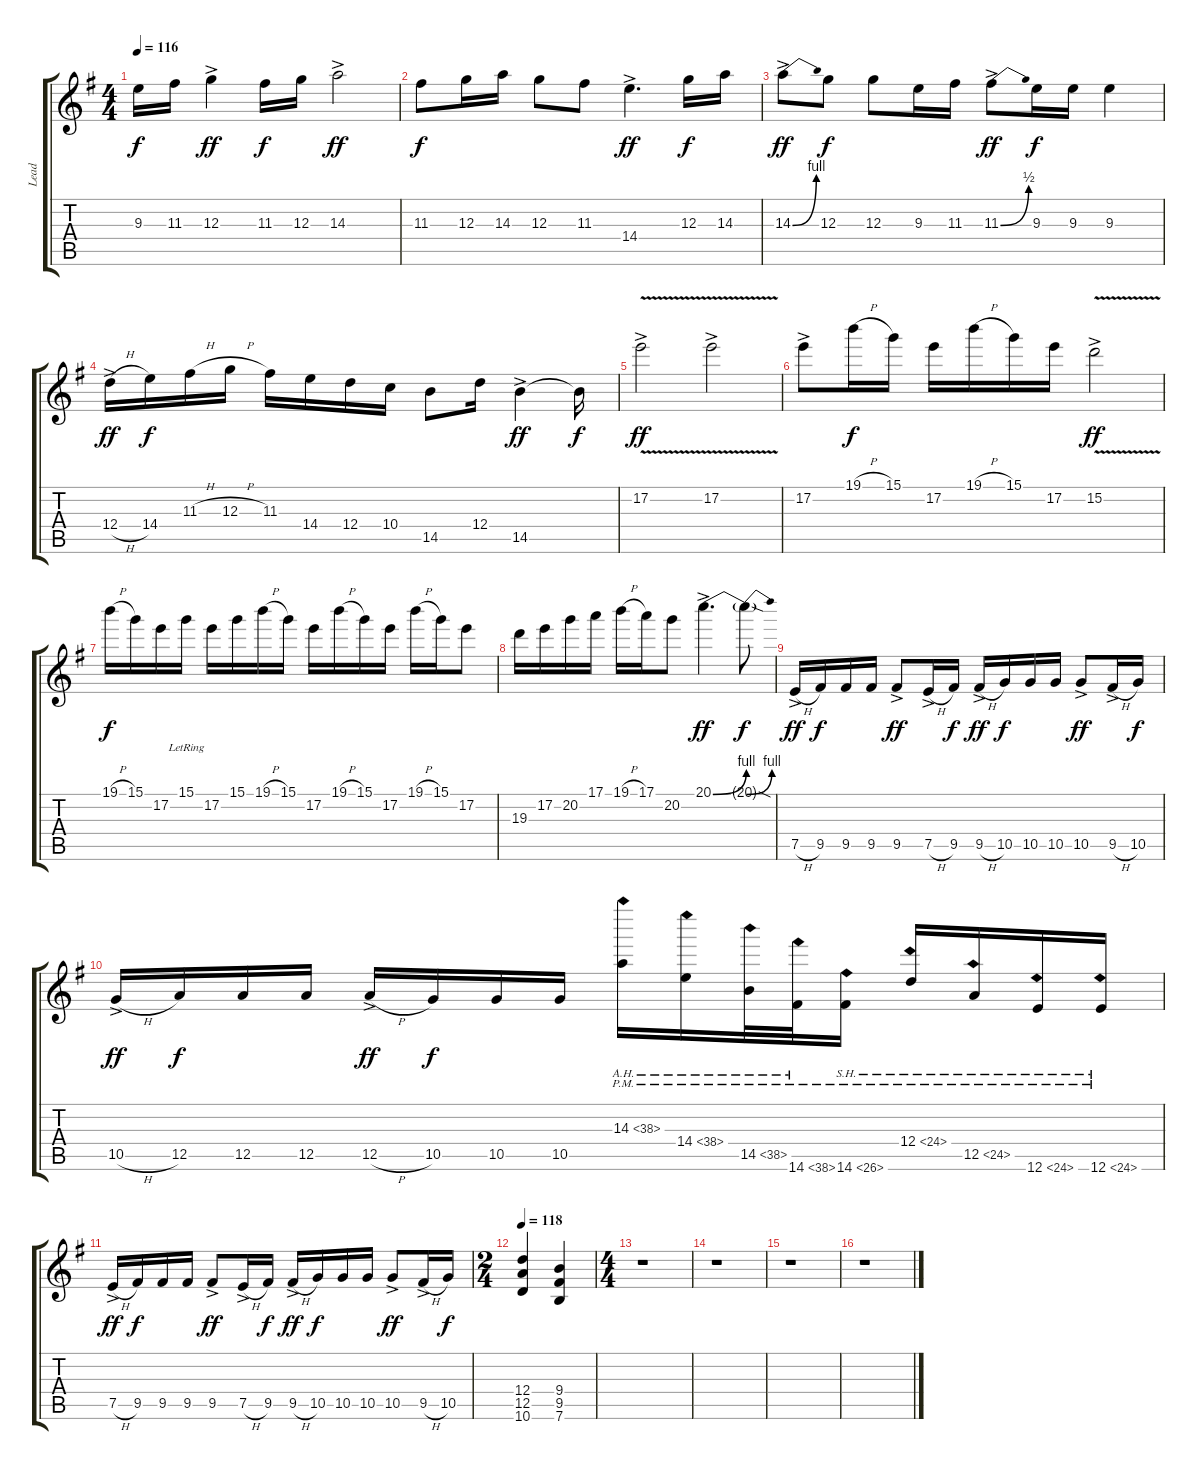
\track ("Lead" "Lead") {instrument distortionguitar}
\staff {score tabs}
\tuning (E4 B3 G3 D3 A2 E2) {hide}
\ts (4 4)
\tempo 116
\clef g2
\ks eminor
9.3.16{dy f} 11.3.16 12.3{ac}.4{dy ff} 11.3.16{dy f} 12.3.16 14.3{ac}.2{dy ff} |
11.3.8{dy f} 12.3.16 14.3.16 12.3.8 11.3.8 14.4{ac}.4{d dy ff} 12.3.16{dy f} 14.3.16 |
14.3{be (bend 0 0 60 4) ac}.8{dy ff} 12.3.8{dy f} 12.3.8 9.3.16 11.3.16 11.3{be (bend 0 0 60 2) ac}.8{dy ff} 9.3.16{dy f} 9.3.16 9.3.4 |
12.4{h ac}.16{dy ff} 14.4.16{dy f} 11.3{h}.16 12.3{h}.16 11.3.16 14.4.16 12.4.16 10.4.16 14.5.8 12.4.16 14.5{ac}.4{dy ff} 14.5{t}.16{dy f} |
17.2{v ac}.2{dy ff} 17.2{v ac}.2 |
17.2{ac}.8 19.1{h}.16{dy f} 15.1.16 17.2.16 19.1{h}.16 15.1.16 17.2.16 15.2{v ac}.2{dy ff} |
19.1{h}.16{dy f} 15.1.16 17.2.16 15.1{lr}.16 17.2.16 15.1.16 19.1{h}.16 15.1.16 17.2.16 19.1{h}.16 15.1.16 17.2.16 19.1{h}.16 15.1.16 17.2.8 |
19.3.16 17.2.16 20.2.16 17.1.16 19.1{h}.16 17.1.16 20.2.8 20.1{be (bend 0 0 60 4) ac}.4{d dy ff} 20.1{be (bend 0 0 60 4) sod t}.8{dy f} |
7.5{h ac}.16{dy ff} 9.5.16{dy f} 9.5.16 9.5.16 9.5{ac}.8{dy ff} 7.5{h ac}.16 9.5.16{dy f} 9.5{h ac}.16{dy ff} 10.5.16{dy f} 10.5.16 10.5.16 10.5{ac}.8{dy ff} 9.5{h ac}.16 10.5.16{dy f} |
10.5{h ac}.16{dy ff} 12.5.16{dy f} 12.5.16 12.5.16 12.5{h ac}.16{dy ff} 10.5.16{dy f} 10.5.16 10.5.16 14.3{ah 24 pm}.16 14.4{ah 24 pm}.16 14.5{ah 24 pm}.32 14.6{ah 24 pm}.32 14.6{sh 12 pm}.16 12.4{sh 12 pm}.16 12.5{sh 12 pm}.16 12.6{sh 12 pm}.16 12.6{sh 12 pm}.16 |
7.5{h ac}.16{dy ff} 9.5.16{dy f} 9.5.16 9.5.16 9.5{ac}.8{dy ff} 7.5{h ac}.16 9.5.16{dy f} 9.5{h ac}.16{dy ff} 10.5.16{dy f} 10.5.16 10.5.16 10.5{ac}.8{dy ff} 9.5{h ac}.16 10.5.16{dy f} |
\ts (2 4)
\tempo 118
(12.4 12.5 10.6).4 (9.4 9.5 7.6).4 |
\ts (4 4)
r.1 |
r.1 |
r.1 |
r.1
